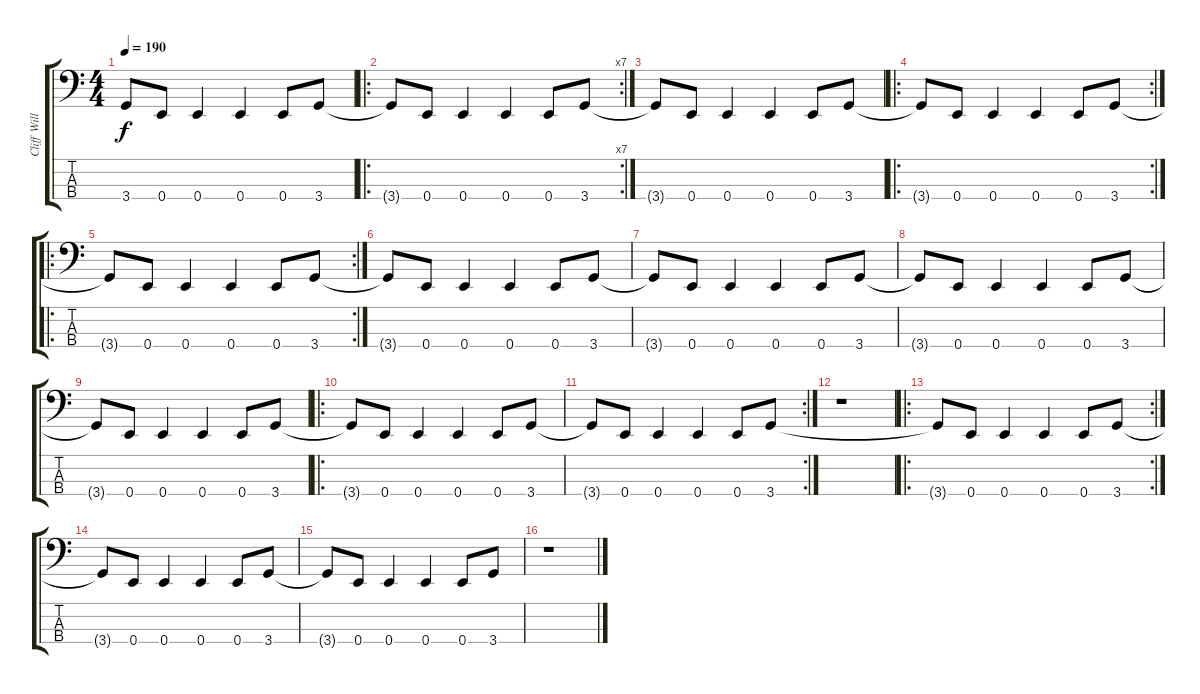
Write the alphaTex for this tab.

\track ("Cliff Williams (Bass Guitar)" "Cliff Will") {instrument electricbassfinger}
\staff {score tabs}
\tuning (G2 D2 A1 E1) {hide}
\ts (4 4)
\tempo 190
\clef f4
\ks c
3.4{t}.8{dy f} 0.4.8 0.4.4 0.4.4 0.4.8 3.4.8 |
\ro
\rc 7
3.4{t}.8 0.4.8 0.4.4 0.4.4 0.4.8 3.4.8 |
3.4{t}.8 0.4.8 0.4.4 0.4.4 0.4.8 3.4.8 |
\ro
\rc 2
3.4{t}.8 0.4.8 0.4.4 0.4.4 0.4.8 3.4.8 |
\ro
\rc 2
3.4{t}.8 0.4.8 0.4.4 0.4.4 0.4.8 3.4.8 |
3.4{t}.8 0.4.8 0.4.4 0.4.4 0.4.8 3.4.8 |
3.4{t}.8 0.4.8 0.4.4 0.4.4 0.4.8 3.4.8 |
3.4{t}.8 0.4.8 0.4.4 0.4.4 0.4.8 3.4.8 |
3.4{t}.8 0.4.8 0.4.4 0.4.4 0.4.8 3.4.8 |
\ro
3.4{t}.8 0.4.8 0.4.4 0.4.4 0.4.8 3.4.8 |
\rc 2
3.4{t}.8 0.4.8 0.4.4 0.4.4 0.4.8 3.4.8 |
r.1 |
\ro
\rc 2
3.4{t}.8 0.4.8 0.4.4 0.4.4 0.4.8 3.4.8 |
3.4{t}.8 0.4.8 0.4.4 0.4.4 0.4.8 3.4.8 |
3.4{t}.8 0.4.8 0.4.4 0.4.4 0.4.8 3.4.8 |
r.1
